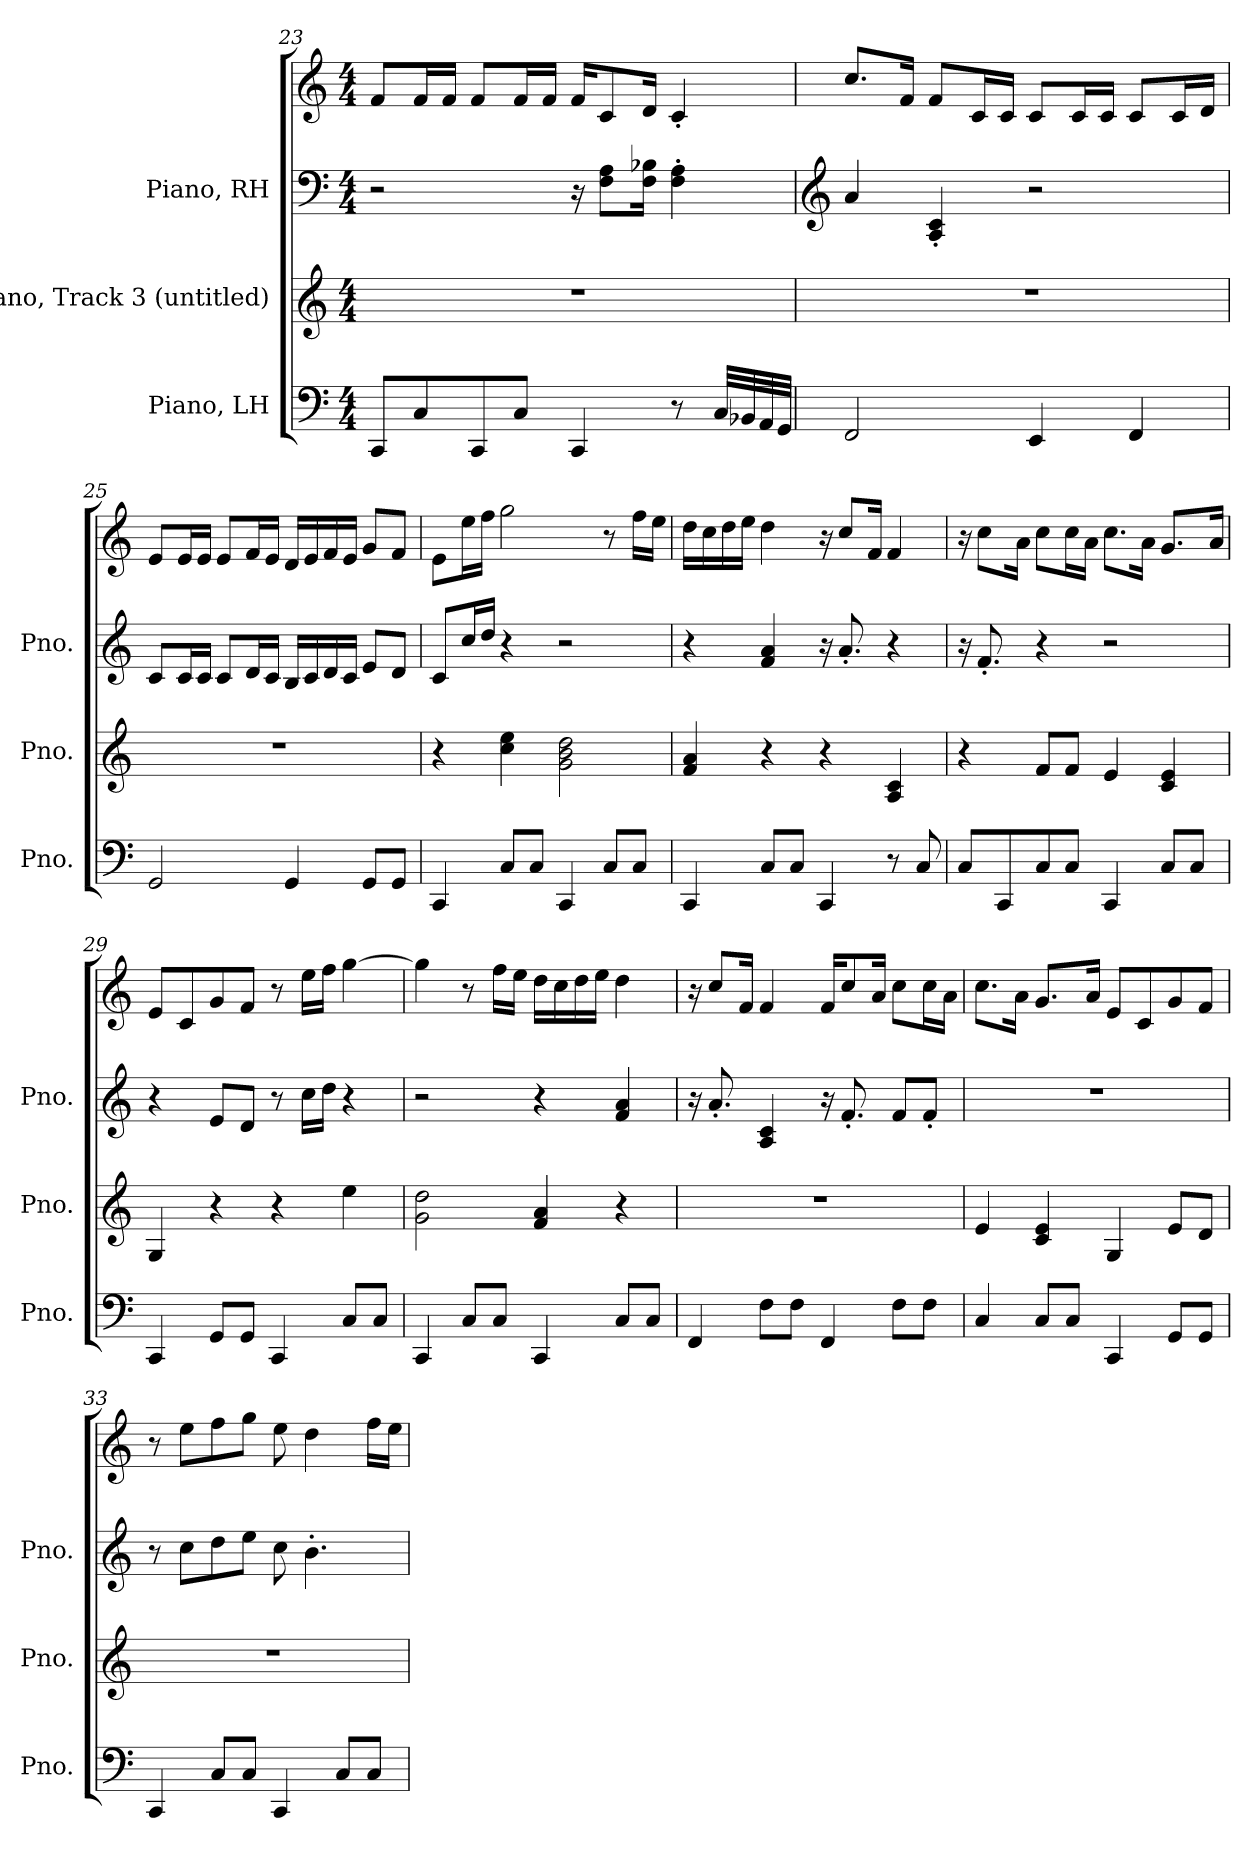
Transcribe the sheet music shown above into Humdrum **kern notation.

**kern	**kern	**kern	**kern
*part3	*part2	*part1	*part1
*staff4	*staff3	*staff2	*staff1
*I"Piano, LH	*I"Piano, Track 3 (untitled)	*I"Piano, RH	*
*I'Pno.	*I'Pno.	*I'Pno.	*
!!LO:PB:g=z
*clefF4	*clefG2	*clefF4	*clefG2
*k[]	*k[]	*k[]	*k[]
*M4/4	*M4/4	*M4/4	*M4/4
=23	=23	=23	=23
8CC/L	1r	2r	8f/L
8C/	.	.	16f/L
.	.	.	16f/JJ
8CC/	.	.	8f/L
8C/J	.	.	16f/L
.	.	.	16f/JJ
4CC/	.	16r	16f/KL
.	.	8F\ 8A\L	8c/
.	.	16F\ 16B-X\Jk	16d/Jk
8r	.	4F\' 4A\'	4c'/
32C/LLL	.	.	.
32BB-X/	.	.	.
32AA/	.	.	.
32GG/JJJ	.	.	.
=24	=24	=24	=24
*	*	*clefG2	*
2FF/	1r	4a/	8.cc/L
.	.	.	16f/Jk
.	.	4A/' 4c/'	8f/L
.	.	.	16c/L
.	.	.	16c/JJ
4EE/	.	2r	8c/L
.	.	.	16c/L
.	.	.	16c/JJ
4FF/	.	.	8c/L
.	.	.	16c/L
.	.	.	16d/JJ
!!LO:LB:g=z
=25	=25	=25	=25
2GG/	1r	8c/L	8e/L
.	.	16c/L	16e/L
.	.	16c/JJ	16e/JJ
.	.	8c/L	8e/L
.	.	16d/L	16f/L
.	.	16c/JJ	16e/JJ
4GG/	.	16B/LL	16d/LL
.	.	16c/	16e/
.	.	16d/	16f/
.	.	16c/JJ	16e/JJ
8GG/L	.	8e/L	8g/L
8GG/J	.	8d/J	8f/J
=26	=26	=26	=26
4CC/	4r	8c/L	8e\L
.	.	16cc/L	16ee\L
.	.	16dd/JJ	16ff\JJ
8C/L	4cc\ 4ee\	4r	2gg\
8C/J	.	.	.
4CC/	2g\ 2b\ 2dd\	2r	.
8C/L	.	.	8r
8C/J	.	.	16ff\LL
.	.	.	16ee\JJ
=27	=27	=27	=27
4CC/	4f/ 4a/	4r	16dd\LL
.	.	.	16cc\
.	.	.	16dd\
.	.	.	16ee\JJ
8C/L	4r	4f/ 4a/	4dd\
8C/J	.	.	.
4CC/	4r	16r	16r
.	.	8.a'/	8cc/L
.	.	.	16f/Jk
8r	4A/ 4c/	4r	4f/
8C/	.	.	.
!!LO:LB:g=z
=28	=28	=28	=28
8C/L	4r	16r	16r
.	.	8.f'/	8cc\L
8CC/	.	.	.
.	.	.	16a\Jk
8C/	8f/L	4r	8cc\L
8C/J	8f/J	.	16cc\L
.	.	.	16a\JJ
4CC/	4e/	2r	8.cc\L
.	.	.	16a\Jk
8C/L	4c/ 4e/	.	8.g/L
8C/J	.	.	.
.	.	.	16a/Jk
=29	=29	=29	=29
4CC/	4G/	4r	8e/L
.	.	.	8c/
8GG/L	4r	8e/L	8g/
8GG/J	.	8d/J	8f/J
4CC/	4r	8r	8r
.	.	16cc\LL	16ee\LL
.	.	16dd\JJ	16ff\JJ
8C/L	4ee\	4r	[4gg\
8C/J	.	.	.
=30	=30	=30	=30
4CC/	2g\ 2dd\	2r	4gg\]
8C/L	.	.	8r
8C/J	.	.	16ff\LL
.	.	.	16ee\JJ
4CC/	4f/ 4a/	4r	16dd\LL
.	.	.	16cc\
.	.	.	16dd\
.	.	.	16ee\JJ
8C/L	4r	4f/ 4a/	4dd\
8C/J	.	.	.
=31	=31	=31	=31
4FF/	1r	16r	16r
.	.	8.a'/	8cc/L
.	.	.	16f/Jk
8F\L	.	4A/ 4c/	4f/
8F\J	.	.	.
4FF/	.	16r	16f/KL
.	.	8.f'/	8cc/
.	.	.	16a/Jk
8F\L	.	8f/L	8cc\L
8F\J	.	8f'/J	16cc\L
.	.	.	16a\JJ
!!LO:PB:g=z
=32	=32	=32	=32
4C/	4e/	1r	8.cc\L
.	.	.	16a\Jk
8C/L	4c/ 4e/	.	8.g/L
8C/J	.	.	.
.	.	.	16a/Jk
4CC/	4G/	.	8e/L
.	.	.	8c/
8GG/L	8e/L	.	8g/
8GG/J	8d/J	.	8f/J
=33	=33	=33	=33
4CC/	1r	8r	8r
.	.	8cc\L	8ee\L
8C/L	.	8dd\	8ff\
8C/J	.	8ee\J	8gg\J
4CC/	.	8cc\	8ee\
.	.	4.b'\	4dd\
8C/L	.	.	.
8C/J	.	.	16ff\LL
.	.	.	16ee\JJ
=	=	=	=
*-	*-	*-	*-
